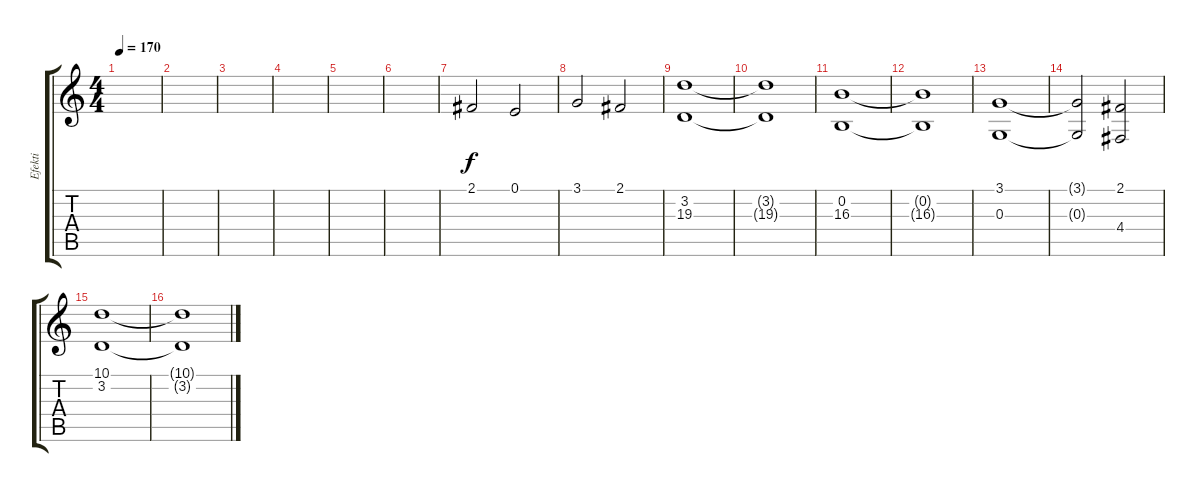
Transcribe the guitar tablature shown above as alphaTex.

\track ("Efekti" "Efekti") {instrument pad2warm}
\staff {score tabs}
\tuning (E4 B3 G3 D3 A2 E2) {hide}
\ts (4 4)
\tempo 170
\clef g2
\ks c
|
|
|
|
|
|
2.1.2{volume 15 instrument pad6metallic} 0.1.2 |
3.1.2 2.1.2 |
(3.2 19.3).1{volume 14 instrument pad2warm} |
(3.2{t} 19.3{t}).1 |
(0.2 16.3).1 |
(0.2{t} 16.3{t}).1 |
(3.1 0.3).1 |
(3.1{t} 0.3{t}).2 (2.1 4.4).2 |
(10.1 3.2).1 |
(10.1{t} 3.2{t}).1
